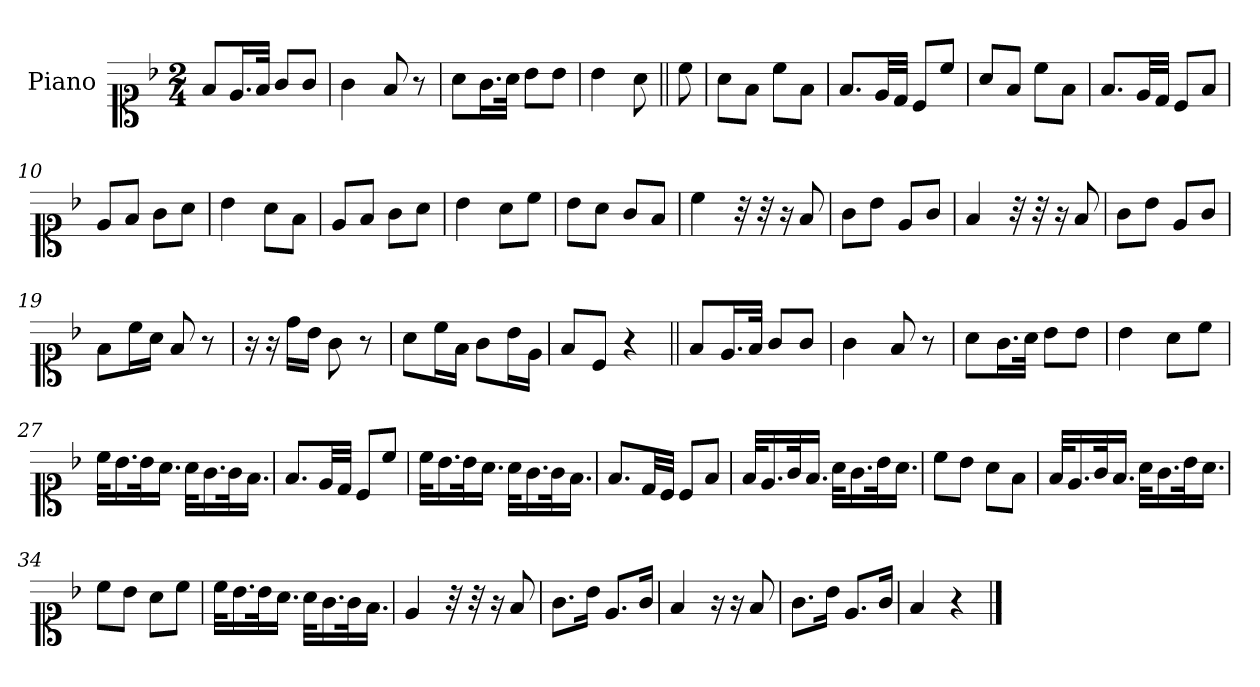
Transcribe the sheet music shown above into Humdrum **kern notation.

**kern
*part1
*staff1
*I"Piano
*I'Pno.
*clefC1
*k[b-]
*M2/4
=1
8f/L
16.e/L
32f/JJk
8g/L
8g/J
=2
4g\
8f/
8r
=3
8a\L
16.g\L
32a\JJk
8b-\L
8b-\J
=4
4b-\
8a\
=5||
8cc\
=6
8a\L
8f\J
8cc\L
8f\J
=7
8.f/L
32e/LL
32d/JJJ
8c/L
8cc/J
=8
8a/L
8f/J
8cc\L
8f\J
=9
8.f/L
32e/LL
32d/JJJ
8c/L
8f/J
=10
8e/L
8f/J
8g\L
8a\J
=11
4b-\
8a\L
8f\J
=12
8e/L
8f/J
8g\L
8a\J
=13
4b-\
8a\L
8cc\J
=14
8b-\L
8a\J
8g/L
8f/J
=15
4cc\
32r
32r
16r
8f/
=16
8g\L
8b-\J
8e/L
8g/J
=17
4f/
32r
32r
16r
8f/
=18
8g\L
8b-\J
8e/L
8g/J
=19
8f\L
16cc\L
16a\JJ
8f/
8r
=20
16r
16r
16dd\LL
16b-\JJ
8g\
8r
=21
8a\L
16cc\L
16f\JJ
8g\L
16b-\L
16e\JJ
=22
8f/L
8c/J
4r
=23||
8f/L
16.e/L
32f/JJk
8g/L
8g/J
=24
4g\
8f/
8r
=25
8a\L
16.g\L
32a\JJk
8b-\L
8b-\J
=26
4b-\
8a\L
8cc\J
=27
32cc\KLL
16.b-\
32b-\K
16.a\JJ
32a\KLL
16.g\
32g\K
16.f\JJ
=28
8.f/L
32e/LL
32d/JJJ
8c/L
8cc/J
=29
32cc\KLL
16.b-\
32b-\K
16.a\JJ
32a\KLL
16.g\
32g\K
16.f\JJ
=30
8.f/L
32d/LL
32c/JJJ
8c/L
8f/J
=31
32f/KLL
16.e/
32g/K
16.f/JJ
32a\KLL
16.g\
32b-\K
16.a\JJ
=32
8cc\L
8b-\J
8a\L
8f\J
=33
32f/KLL
16.e/
32g/K
16.f/JJ
32a\KLL
16.g\
32b-\K
16.a\JJ
=34
8cc\L
8b-\J
8a\L
8cc\J
=35
32cc\KLL
16.b-\
32b-\K
16.a\JJ
32a\KLL
16.g\
32g\K
16.f\JJ
=36
4e/
32r
32r
16r
8f/
=37
8.g\L
16b-\Jk
8.e/L
16g/Jk
=38
4f/
16r
16r
8f/
=39
8.g\L
16b-\Jk
8.e/L
16g/Jk
=40
4f/
4r
==
*-
